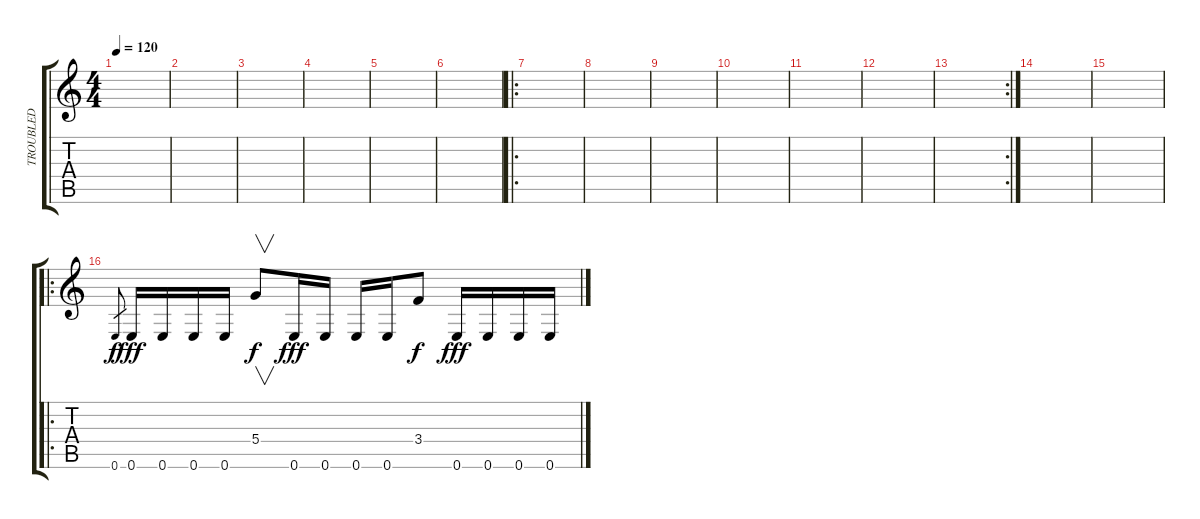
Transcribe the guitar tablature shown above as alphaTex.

\track ("TROUBLED" "TROUBLED") {instrument electricbassfinger}
\staff {score tabs}
\tuning (E4 B3 G3 D3 A2 E2) {hide}
\ts (4 4)
\tempo 120
\clef g2
\ks c
|
|
|
|
|
|
\ro
|
|
|
|
|
|
\rc 2
|
|
|
\ro
0.6.8{gr} 0.6.16{dy fff} 0.6.16 0.6.16 0.6.16 5.4.8{v dy f} 0.6.16{dy fff} 0.6.16 0.6.16 0.6.16 3.4.8{dy f} 0.6.16{dy fff} 0.6.16 0.6.16 0.6.16
